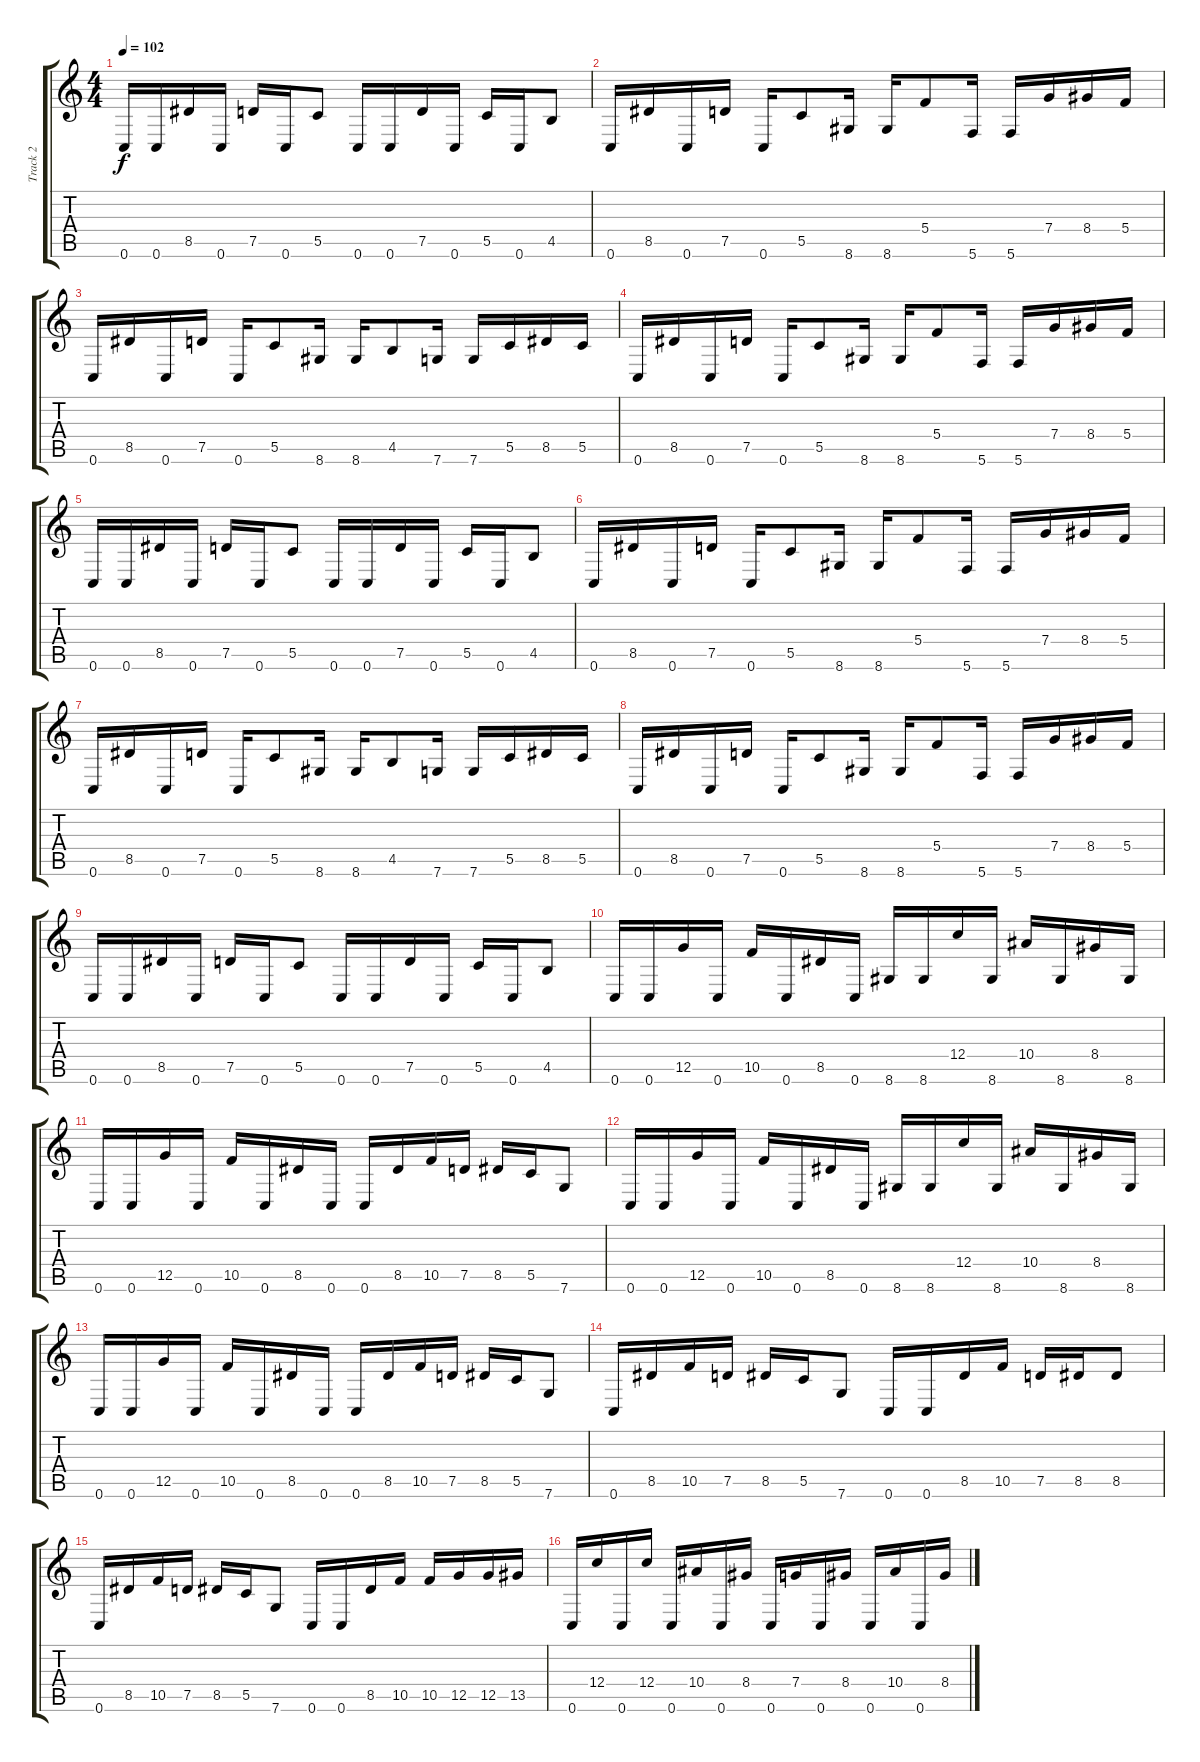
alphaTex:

\track ("Track 2" "Track 2") {instrument overdrivenguitar}
\staff {score tabs}
\tuning (D4 A3 F3 C3 G2 C2) {hide}
\ts (4 4)
\tempo 102
\clef g2
\ks c
0.6.16{dy f} 0.6.16 8.5.16 0.6.16 7.5.16 0.6.16 5.5.8 0.6.16 0.6.16 7.5.16 0.6.16 5.5.16 0.6.16 4.5.8 |
0.6.16 8.5.16 0.6.16 7.5.16 0.6.16 5.5.8 8.6.16 8.6.16 5.4.8 5.6.16 5.6.16 7.4.16 8.4.16 5.4.16 |
0.6.16 8.5.16 0.6.16 7.5.16 0.6.16 5.5.8 8.6.16 8.6.16 4.5.8 7.6.16 7.6.16 5.5.16 8.5.16 5.5.16 |
0.6.16 8.5.16 0.6.16 7.5.16 0.6.16 5.5.8 8.6.16 8.6.16 5.4.8 5.6.16 5.6.16 7.4.16 8.4.16 5.4.16 |
0.6.16 0.6.16 8.5.16 0.6.16 7.5.16 0.6.16 5.5.8 0.6.16 0.6.16 7.5.16 0.6.16 5.5.16 0.6.16 4.5.8 |
0.6.16 8.5.16 0.6.16 7.5.16 0.6.16 5.5.8 8.6.16 8.6.16 5.4.8 5.6.16 5.6.16 7.4.16 8.4.16 5.4.16 |
0.6.16 8.5.16 0.6.16 7.5.16 0.6.16 5.5.8 8.6.16 8.6.16 4.5.8 7.6.16 7.6.16 5.5.16 8.5.16 5.5.16 |
0.6.16 8.5.16 0.6.16 7.5.16 0.6.16 5.5.8 8.6.16 8.6.16 5.4.8 5.6.16 5.6.16 7.4.16 8.4.16 5.4.16 |
0.6.16 0.6.16 8.5.16 0.6.16 7.5.16 0.6.16 5.5.8 0.6.16 0.6.16 7.5.16 0.6.16 5.5.16 0.6.16 4.5.8 |
0.6.16 0.6.16 12.5.16 0.6.16 10.5.16 0.6.16 8.5.16 0.6.16 8.6.16 8.6.16 12.4.16 8.6.16 10.4.16 8.6.16 8.4.16 8.6.16 |
0.6.16 0.6.16 12.5.16 0.6.16 10.5.16 0.6.16 8.5.16 0.6.16 0.6.16 8.5.16 10.5.16 7.5.16 8.5.16 5.5.16 7.6.8 |
0.6.16 0.6.16 12.5.16 0.6.16 10.5.16 0.6.16 8.5.16 0.6.16 8.6.16 8.6.16 12.4.16 8.6.16 10.4.16 8.6.16 8.4.16 8.6.16 |
0.6.16 0.6.16 12.5.16 0.6.16 10.5.16 0.6.16 8.5.16 0.6.16 0.6.16 8.5.16 10.5.16 7.5.16 8.5.16 5.5.16 7.6.8 |
0.6.16 8.5.16 10.5.16 7.5.16 8.5.16 5.5.16 7.6.8 0.6.16 0.6.16 8.5.16 10.5.16 7.5.16 8.5.16 8.5.8 |
0.6.16 8.5.16 10.5.16 7.5.16 8.5.16 5.5.16 7.6.8 0.6.16 0.6.16 8.5.16 10.5.16 10.5.16 12.5.16 12.5.16 13.5.16 |
0.6.16 12.4.16 0.6.16 12.4.16 0.6.16 10.4.16 0.6.16 8.4.16 0.6.16 7.4.16 0.6.16 8.4.16 0.6.16 10.4.16 0.6.16 8.4.16
